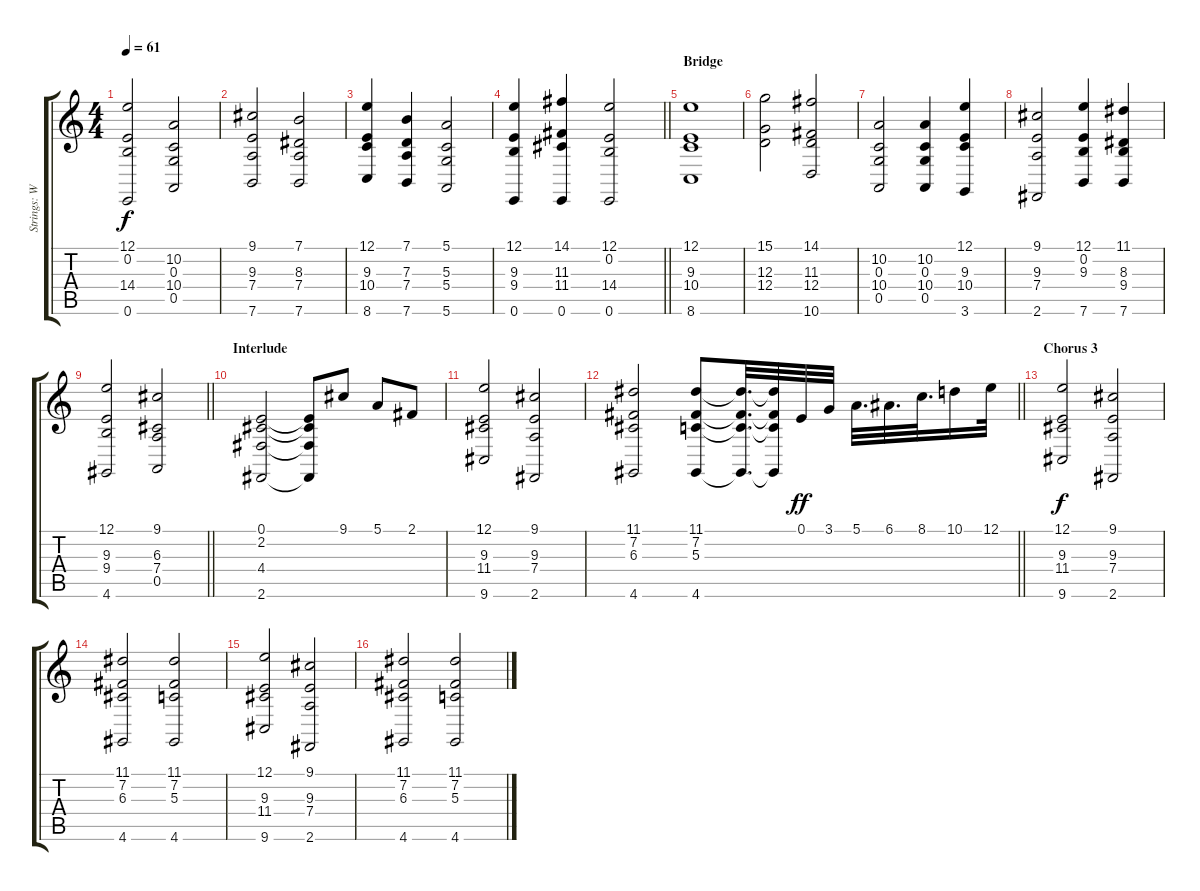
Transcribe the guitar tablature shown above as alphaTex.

\track ("Strings: Walter Afanasieff" "Strings: W") {instrument stringensemble1}
\staff {score tabs}
\tuning (E4 B3 G3 D3 A2 E2) {hide}
\ts (4 4)
\tempo 61
\clef g2
\ks c
(12.1 0.2 14.4 0.6).2{dy f} (10.2 0.3 10.4 0.5).2 |
(9.1 9.3 7.4 7.6).2 (7.1 8.3 7.4 7.6).2 |
(12.1 9.3 10.4 8.6).4 (7.1 7.3 7.4 7.6).4 (5.1 5.3 5.4 5.6).2 |
\barLineRight lightlight
(12.1 9.3 9.4 0.6).4 (14.1 11.3 11.4 0.6).4 (12.1 0.2 14.4 0.6).2 |
\section ("" "Bridge")
(12.1 9.3 10.4 8.6).1 |
(15.1 12.3 12.4).2 (14.1 11.3 12.4 10.6).2 |
(10.2 0.3 10.4 0.5).2 (10.2 0.3 10.4 0.5).4 (12.1 9.3 10.4 3.6).4 |
(9.1 9.3 7.4 2.6).2 (12.1 0.2 9.3 7.6).4 (11.1 8.3 9.4 7.6).4 |
\barLineRight lightlight
(12.1 9.3 9.4 4.6).2 (9.1 6.3 7.4 0.5).2 |
\section ("" "Interlude")
(0.1 2.2 4.4 2.6).2 (0.1{t} 2.2{t} 4.4{t} 2.6{t}).8 9.1.8 5.1.8 2.1.8 |
(12.1 9.3 11.4 9.6).2 (9.1 9.3 7.4 2.6).2 |
\barLineRight lightlight
(11.1 7.2 6.3 4.6).2 (11.1 7.2 5.3 4.6).8 (11.1{t} 7.2{t} 5.3{t} 4.6{t}).32{d} (11.1{t} 7.2{t} 5.3{t} 4.6{t}).32 0.1.32{dy ff} 3.1.32 5.1.32{d} 6.1.32{d} 8.1.32{d} 10.1.16 12.1.32 |
\section ("" "Chorus 3")
(12.1 9.3 11.4 9.6).2{dy f} (9.1 9.3 7.4 2.6).2 |
(11.1 7.2 6.3 4.6).2 (11.1 7.2 5.3 4.6).2 |
(12.1 9.3 11.4 9.6).2 (9.1 9.3 7.4 2.6).2 |
(11.1 7.2 6.3 4.6).2 (11.1 7.2 5.3 4.6).2
